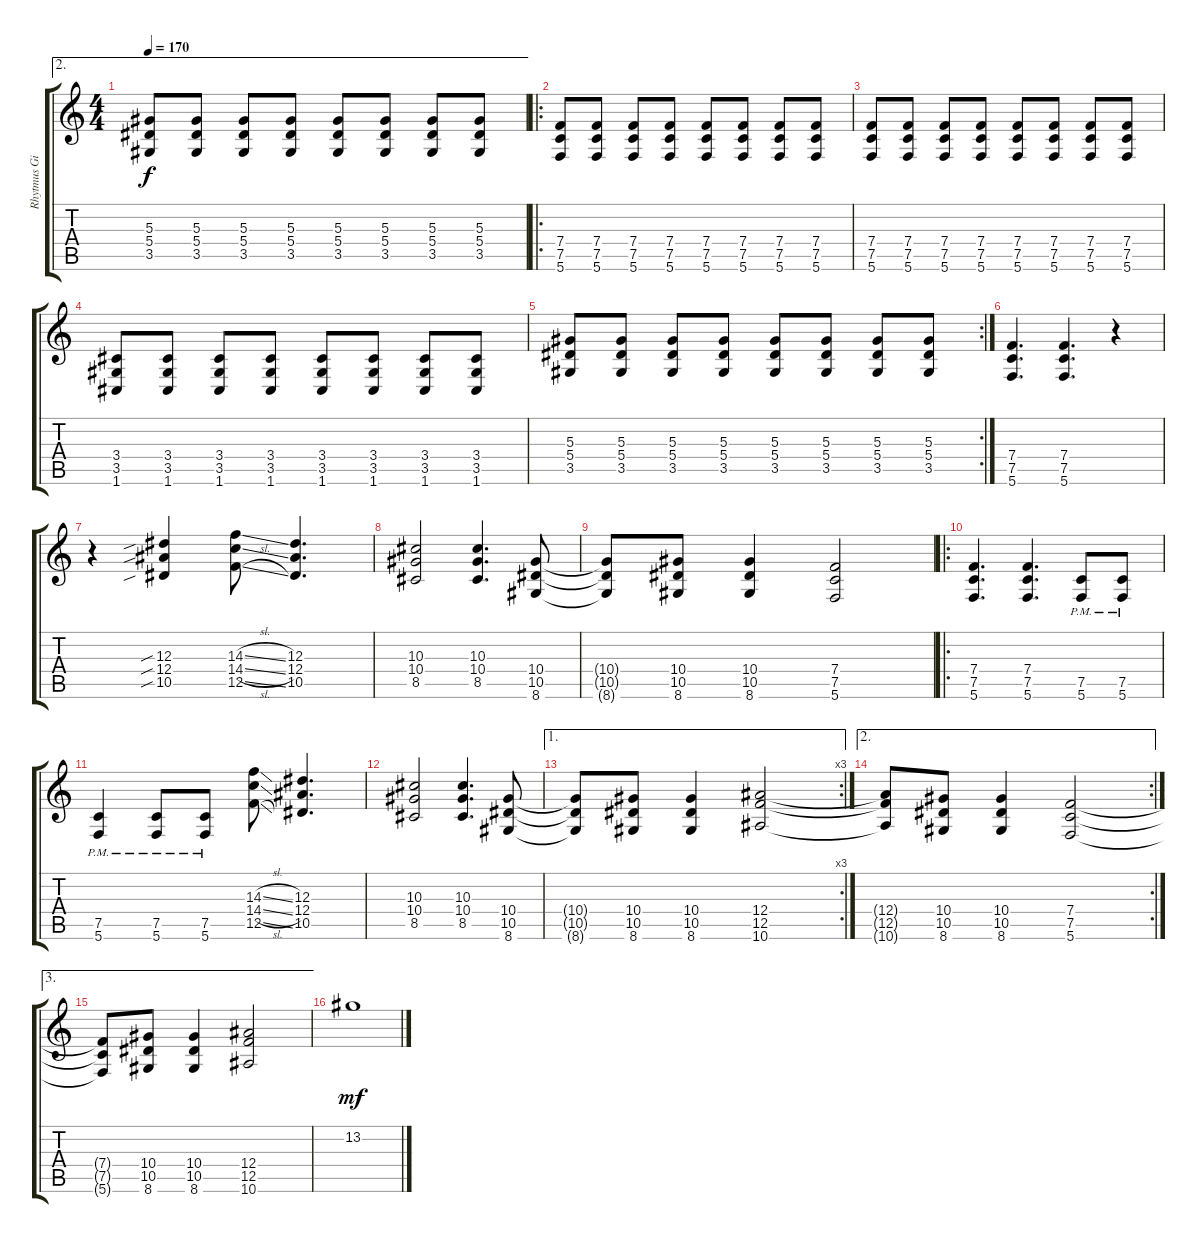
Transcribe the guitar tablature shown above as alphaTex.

\track ("Rhytmus Gitarre 2" "Rhytmus Gi") {instrument distortionguitar}
\staff {score tabs}
\tuning (C4 G3 Eb3 Bb2 F2 C2) {hide}
\ae 2
\ts (4 4)
\tempo 170
\clef g2
\ks c
(5.3 5.4 3.5).8{dy f} (5.3 5.4 3.5).8 (5.3 5.4 3.5).8 (5.3 5.4 3.5).8 (5.3 5.4 3.5).8 (5.3 5.4 3.5).8 (5.3 5.4 3.5).8 (5.3 5.4 3.5).8 |
\ro
(7.4 7.5 5.6).8 (7.4 7.5 5.6).8 (7.4 7.5 5.6).8 (7.4 7.5 5.6).8 (7.4 7.5 5.6).8 (7.4 7.5 5.6).8 (7.4 7.5 5.6).8 (7.4 7.5 5.6).8 |
(7.4 7.5 5.6).8 (7.4 7.5 5.6).8 (7.4 7.5 5.6).8 (7.4 7.5 5.6).8 (7.4 7.5 5.6).8 (7.4 7.5 5.6).8 (7.4 7.5 5.6).8 (7.4 7.5 5.6).8 |
(3.4 3.5 1.6).8 (3.4 3.5 1.6).8 (3.4 3.5 1.6).8 (3.4 3.5 1.6).8 (3.4 3.5 1.6).8 (3.4 3.5 1.6).8 (3.4 3.5 1.6).8 (3.4 3.5 1.6).8 |
\rc 2
(5.3 5.4 3.5).8 (5.3 5.4 3.5).8 (5.3 5.4 3.5).8 (5.3 5.4 3.5).8 (5.3 5.4 3.5).8 (5.3 5.4 3.5).8 (5.3 5.4 3.5).8 (5.3 5.4 3.5).8 |
(7.4 7.5 5.6).4{d} (7.4 7.5 5.6).4{d} r.4 |
r.4 (12.3{sib} 12.4{sib} 10.5{sib}).4 (14.3{sl} 14.4{sl} 12.5{sl}).8 (12.3 12.4 10.5).4{d} |
(10.3 10.4 8.5).2 (10.3 10.4 8.5).4{d} (10.4 10.5 8.6).8 |
(10.4{t} 10.5{t} 8.6{t}).8 (10.4 10.5 8.6).8 (10.4 10.5 8.6).4 (7.4 7.5 5.6).2 |
\ro
(7.4 7.5 5.6).4{d} (7.4 7.5 5.6).4{d} (7.5{pm} 5.6{pm}).8 (7.5{pm} 5.6{pm}).8 |
(7.5{pm} 5.6{pm}).4 (7.5{pm} 5.6{pm}).8 (7.5{pm} 5.6{pm}).8 (14.3{sl} 14.4{sl} 12.5{sl}).8 (12.3 12.4 10.5).4{d} |
(10.3 10.4 8.5).2 (10.3 10.4 8.5).4{d} (10.4 10.5 8.6).8 |
\ae 1
\rc 3
(10.4{t} 10.5{t} 8.6{t}).8 (10.4 10.5 8.6).8 (10.4 10.5 8.6).4 (12.4 12.5 10.6).2 |
\ae 2
\rc 2
(12.4{t} 12.5{t} 10.6{t}).8 (10.4 10.5 8.6).8 (10.4 10.5 8.6).4 (7.4 7.5 5.6).2 |
\ae 3
(7.4{t} 7.5{t} 5.6{t}).8 (10.4 10.5 8.6).8 (10.4 10.5 8.6).4 (12.4 12.5 10.6).2 |
13.2.1{dy mf}
